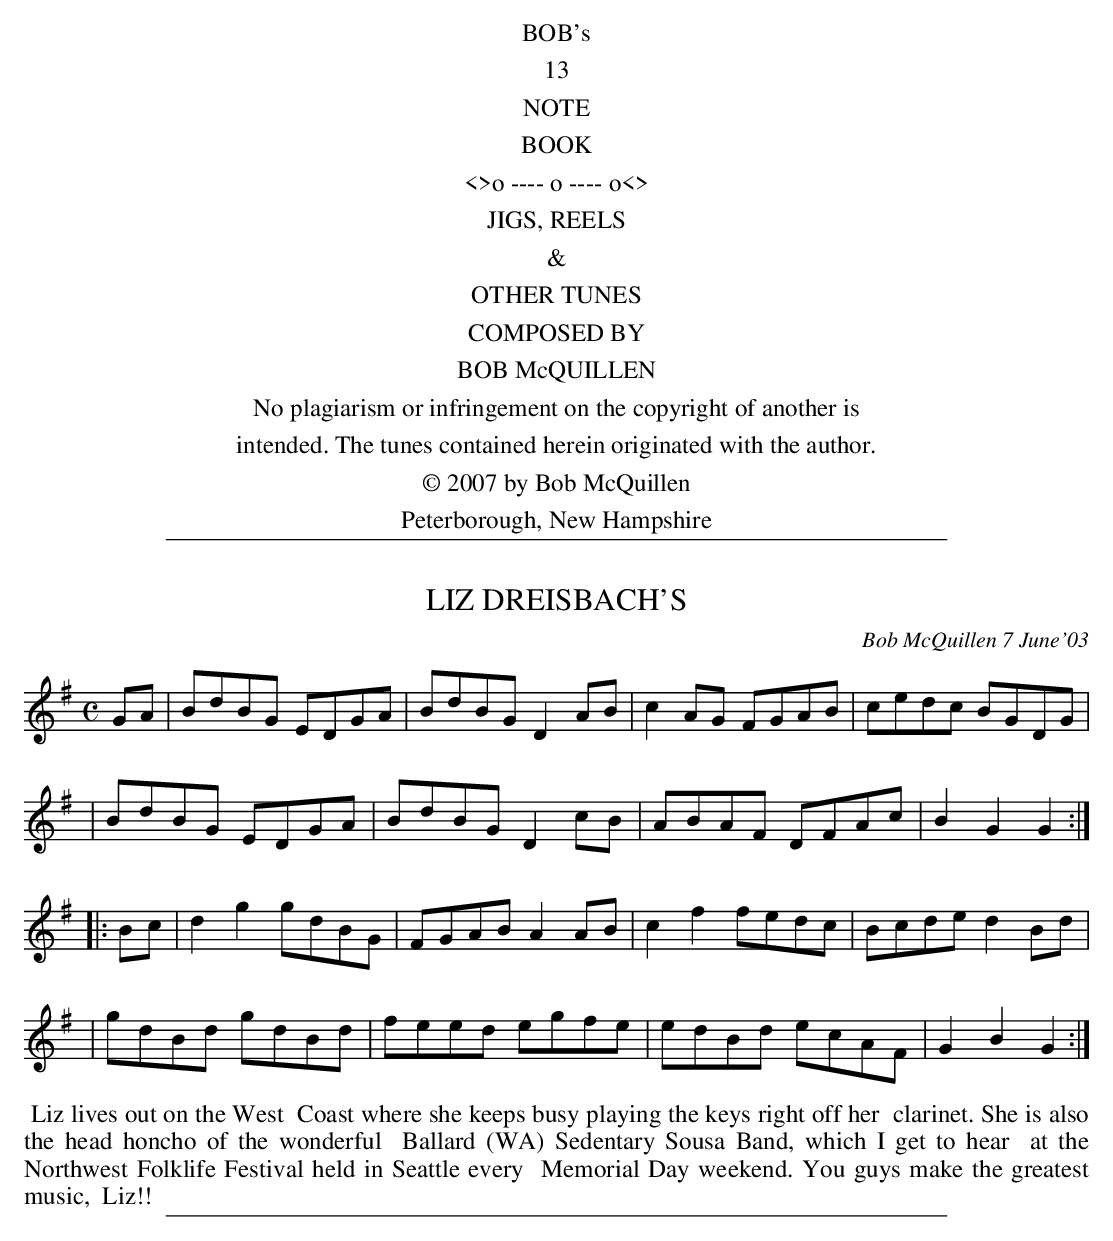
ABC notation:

X:1
T: LIZ DREISBACH'S
C: Bob McQuillen 7 June'03
M: C
L: 1/8
K: G
GA \
| BdBG EDGA | BdBG D2AB | c2AG FGAB | cedc BGDG |
| BdBG EDGA | BdBG D2cB | ABAF DFAc | B2G2 G2 :|
|: Bc \
| d2g2 gdBG | FGAB A2AB | c2f2 fedc | Bcde d2Bd |
| gdBd gdBd | feed egfe | edBd ecAF | G2B2 G2 :|
